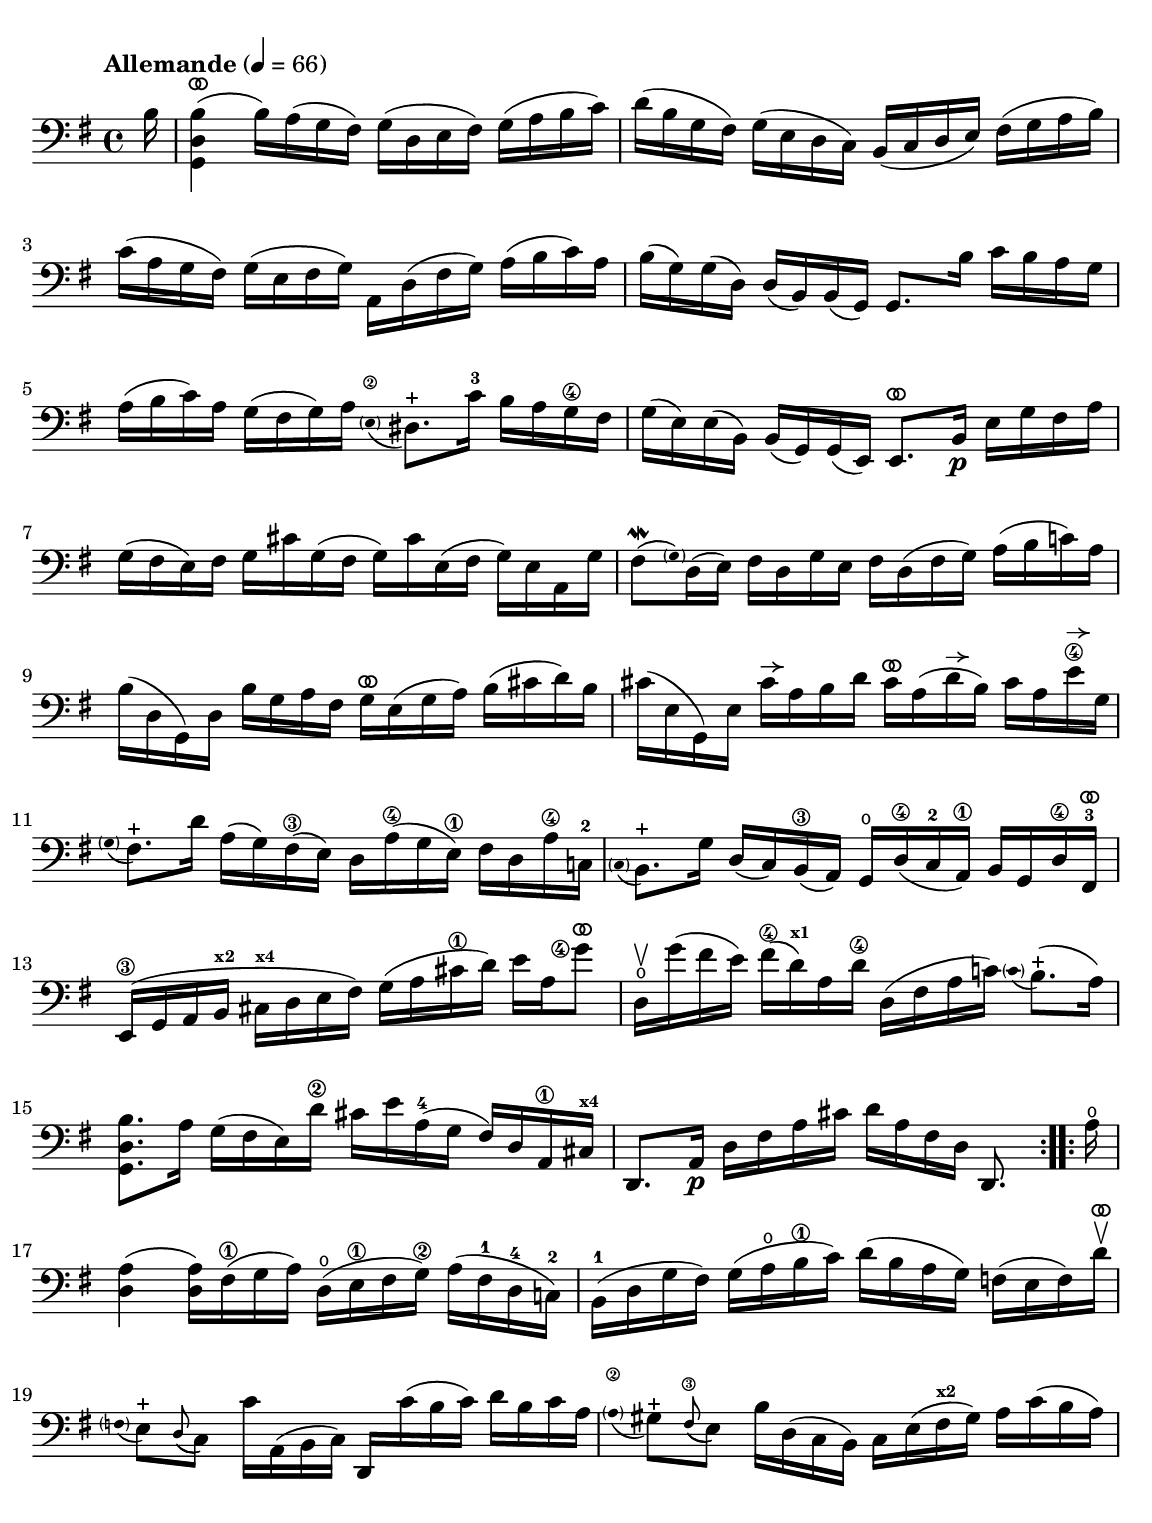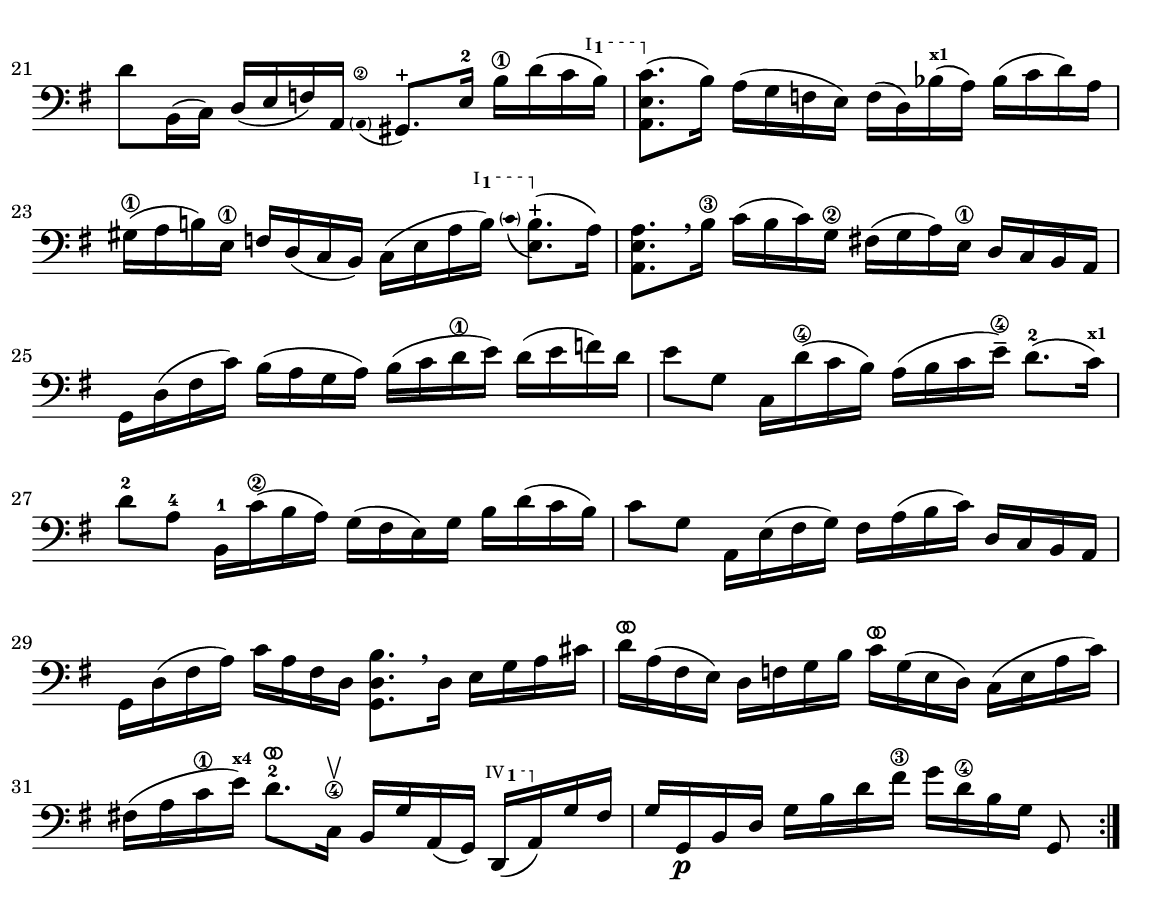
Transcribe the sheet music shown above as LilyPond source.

#(set-global-staff-size 21)

\version "2.18.2"

\header {
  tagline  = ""
}

\language "italiano"

% iPad Pro 12.9

\paper {
  paper-width  = 195\mm
  paper-height = 260\mm
  indent = #0
  page-count = #2
  line-width = #184
  print-page-number = ##f
  ragged-last-bottom = ##t
  ragged-bottom = ##f
%  ragged-last = ##t
}

% function parentheAll allows for accidental symbol to be included in parentheses
%
parentheAll = #(define-music-function (parser location note) (ly:music?)
#{
  \once \override ParenthesesItem.font-size = #-1
  \once \override ParenthesesItem.stencil = #(lambda (grob)
       (let* ((acc (ly:grob-object (ly:grob-parent grob Y) 'accidental-grob))
              (dot (ly:grob-object (ly:grob-parent grob Y) 'dot)))
         (if (not (null? acc)) (ly:pointer-group-interface::add-grob grob 'elements acc))
         (if (not (null? dot)) (ly:pointer-group-interface::add-grob grob 'elements dot))
         (parentheses-item::print grob)))
  \parenthesize $note
#})

% \phrasingSlurDashed
% \SlurDashed
% \slurSolid

allongerUne = \markup {
  \center-column {
    \combine
    \draw-line #'(-2 . 0)
    \arrow-head #X #RIGHT ##f
  }
}

ringsps = #"
  0.15 setlinewidth
  0.9 0.6 moveto
  0.4 0.6 0.5 0 361 arc
  stroke
  1.0 0.6 0.5 0 361 arc
  stroke
  "

vibrato = \markup {
  \with-dimensions #'(-0.2 . 1.6) #'(0 . 1.2)
  \postscript #ringsps
}

startModernBarre =
#(define-event-function (parser location fretnum partial)
   (number? number?)
    #{
      \tweak bound-details.left.text
        \markup
          \teeny \concat {
          #(format #f "~@r" fretnum)
          \hspace #.2
          \lower #.3 \small \bold \fontsize #-2 #(number->string partial)
          \hspace #.5
        }
      \tweak font-size -1
      \tweak font-shape #'upright
      \tweak style #'dashed-line
      \tweak dash-fraction #0.3
      \tweak dash-period #1
      \tweak bound-details.left.stencil-align-dir-y #0.35
      \tweak bound-details.left.padding 2.5 % was 0.25
      \tweak bound-details.left.attach-dir -1
      \tweak bound-details.left-broken.text ##f
      \tweak bound-details.left-broken.attach-dir -1
      %% adjust the numeric values to fit your needs:
      \tweak bound-details.left-broken.padding 0.5 %% was 1.5
      \tweak bound-details.right-broken.padding 0
      \tweak bound-details.right.padding 0.25
      \tweak bound-details.right.attach-dir 2
      \tweak bound-details.right-broken.text ##f
      \tweak bound-details.right.text
        \markup
          \with-dimensions #'(0 . 0) #'(-.3 . 0) %% was (0 . -1)
          \draw-line #'(0 . -1)
      \startTextSpan
   #})

stopBarre = \stopTextSpan

% Analysis brackets under the staff

\layout {
  \context {
    \Voice
    \consists "Horizontal_bracket_engraver"
  }
}

\score {
  \new Staff {
    \set fingeringOrientations = #'(left)
    \override Beam.auto-knee-gap = #2
    \override Hairpin.to-barline = ##f
    \override ParenthesesItem.padding = #0.1
    \override ParenthesesItem.font-size = #-1

    \tempo "Allemande" 4 = 66
    \time 4/4
    \key sol \major
    \clef "bass"

    \repeat volta 2 {
    | \partial 16
      si16
    | <<sol,4 re4 si4(^\vibrato>>
      si16) la16( sol16 fad16) sol16( re16 mi16 fad16)
      sol16( la16 si16 do'16)
    | re'16( si16 sol16 fad16) sol16( mi16 re16 do16)
      si,16( do16 re16 mi16) fad16( sol16 la16 si16)
    | do'16( la16 sol16 fad16) sol16( mi16 fad16 sol16)
      la,16 re16( fad16 sol16) la16( si16 do'16) la16
    | si16( sol16) sol16( re16) re16( si,16)
      si,16( sol,16) sol,8. si16 do'16 si16 la16 sol16
    | la16( si16 do'16) la16 sol16( fad16 sol16) la16
      \appoggiatura {\hide Stem \parenthesize mi8\2 \undo \hide Stem} red8.-+
      do'16-3 si16 la16 sol16\4 fad16
    | sol16( mi16) mi16( si,16)
      si,16( sol,16) sol,16( mi,16) mi,8.^\vibrato
      si,16\p mi16 sol16 fad16 la16
    | sol16( fad16 mi16) fad16 sol16 dod'16 sol16( fad16
      sol16) dod'16 mi16( fad16 sol16) mi16 la,16 sol16
    | fad8\mordent( \grace {\hide Stem \parenthesize sol) \undo \hide Stem}
      re16( mi16) fad16 re16 sol16 mi16 fad16
      re16( fad16 sol16) la16( si16 do'!16) la16
    | si16( re16 sol,16) re16 si16 sol16 la16 fad16
      sol16^\vibrato mi16( sol16 la16) si16( dod'16 re'16) si16
    | dod'16( mi16 sol,16) mi16 dod'16^\allongerUne la16 si16 re'16
      dod'16^\vibrato la16( re'16^\allongerUne si16) dod'16 la16 mi'16\4^\allongerUne sol16
    | \appoggiatura {\hide Stem \parenthesize sol8 \undo \hide Stem}
      fad8.-+ re'16 
      la16( sol16) fad16(\3 mi16) re16
      la16(\4 sol16 mi16)\1 fad16 re16 la16\4 do!16-2
    | \appoggiatura {\hide Stem \parenthesize do8 \undo \hide Stem} si,8.-+
      sol16 re16( do16) si,16(\3 la,16) sol,16\open
      re16(\4 do16-2 la,16)\1 si,16 sol,16 re16\4 fad,16-3^\vibrato
    | mi,16(\3 sol,16 la,16 si,16^\markup{\bold\teeny x2}
      dod16^\markup{\bold\teeny x4} re16 mi16 fad16)
      sol16( la16 dod'16\1 re'16) mi'16 la16 <sol'\finger\markup{\circle 4}>8^\vibrato
    | re16\upbow\open sol'16( fad'16 mi'16) fad'16(\4
      re'16)^\markup{\bold\teeny x1} la16 re'16\4
      re16( fad16 la16 do'!16)
      \appoggiatura {\hide Stem \parenthesize do'8 \undo \hide Stem} si8.-+(
      la16)
    | <<sol,8. re8. si8.>> la16 sol16( fad16 mi16) re'16\2
      dod'16 mi'16 la16(-4 sol16 fad16) re16 la,16\1
      dod16^\markup{\bold\teeny x4}
    | re,8. la,16\p re16 fad16 la16 dod'16 re'16 la16 fad16 re16 re,8.
    }

    \repeat volta 2 {
    | \partial 16
      la16\open
    | \set Score.currentBarNumber = #17
      <<re4 la4(>> <<re16 la16)>> fad16(\1 sol16 la16)
      re16(\open mi16\1 fad16 sol16)\2 la16( fad16-1 re16-4 do!16)-2
    | si,16(-1 re16 sol16 fad16) sol16( la16\open si16\1 do'16)
      re'16( si16 la16 sol16) fa!16( mi16 fa16) re'16\upbow^\vibrato
    | \appoggiatura {\hide Stem \parentheAll fa8 \undo \hide Stem}
      mi8[-+ \appoggiatura re8( do8)] do'16 la,16( si,16 do16) re,16
      do'16( si16 do'16) re'16 si16 do'16 la16
    | \appoggiatura {\hide Stem \parenthesize la8\2 \undo \hide Stem}
      sold8-+ \appoggiatura fad8(\3 mi8) si16 re16( do16 si,16)
      do16 mi16( fad16^\markup{\bold\teeny x2} sold16) la16 do'16( si16 la16)
    | re'8 si,16( do16) re16( mi16 fa16) la,16
      \appoggiatura {\hide Stem \parenthesize la,8\2 \undo \hide Stem}
      sold,8.-+ mi16-2 si16\1 re'16( do'16
      \startModernBarre #1 #1 si16)
    | <<la,8. mi8. do'8.(\stopBarre>> si16) la16( sol16 fa!16 mi16)
      fa16( re16) sib16(^\markup{\bold\teeny x1} la16) sib16( do'16 re'16) la16
    | sold16(\1 la16 si!16) mi16\1 fa!16 re16( do16 si,16)
      do16( mi16 la16 \startModernBarre #1 #1 si16)
      <<mi8.
        \appoggiatura {\hide Stem \parenthesize do'8 \undo \hide Stem}
        si8.-+(\stopBarre>> la16)
    | <<la,8. mi8. la8.[>> \breathe si16]\3 do'16( si16 do'16) sol16\2
      fad!16( sol16 la16) mi16\1 re16 do16 si,16 la,16
    | sol,16 re16( fad16 do'16) si16( la16 sol16 la16)
      si16( do'16 re'16\1 mi'16) re'16( mi'16 fa'16) re'16
    | mi'8 sol8 do16 re'16(\4 do'16 si16)
      la16( si16 do'16 mi'16--)\4 re'8.(-2
      do'16)^\markup{\bold\teeny x1}
    | re'8-2 la8-4 si,16-1 do'16(\2 si16 la16)
      sol16( fad16 mi16) sol16 si16 re'16( do'16 si16)
    | do'8 sol8 la,16 mi16( fad16 sol16)
      fad16 la16( si16 do'16) re16 do16 si,16 la,16
    | sol,16 re16( fad16 la16) do'16 la16 fad16 re16
      <<sol,8. re8. si8.[>> \breathe re16] mi16 sol16 la16 dod'16
    | re'16^\vibrato la16( fad16 mi16) re16 fa!16 sol16 si16
      do'16^\vibrato sol16( mi16 re16) do16( mi16 la16 do'16)
    | fad!16( la16 do'16\1 mi'16)^\markup{\bold\teeny x4}
      re'8.-2^\vibrato
      do16\4\upbow si,16 sol16 la,16( sol,16)
      \startModernBarre #4 #1 re,16( la,16) \stopBarre sol16 fad16
    | sol16 sol,16\p si,16 re16 sol16 si16 re'16 fad'16\3
      sol'16 re'16\4 si16 sol16 sol,8
    }
  }
}
